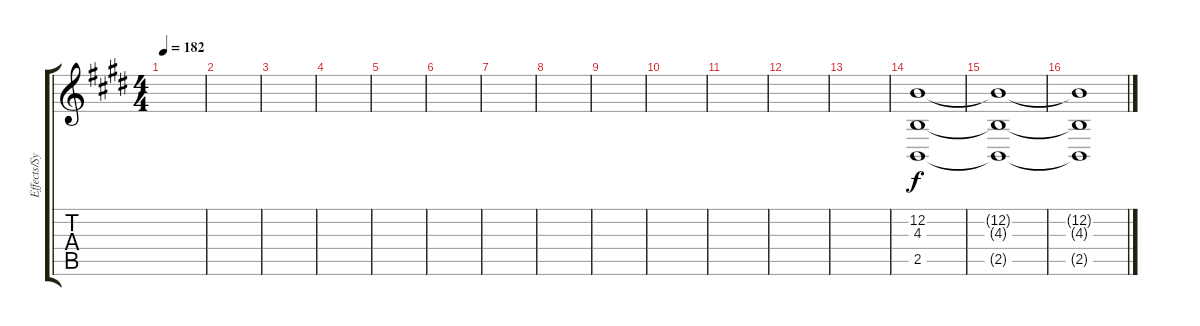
\track ("Effects/Synth" "Effects/Sy") {instrument taikodrum}
\staff {score tabs}
\tuning (Db6 B3 G3 D3 A2 E2) {hide}
\ts (4 4)
\tempo 182
\clef g2
\ks c#minor
|
|
|
|
|
|
|
|
|
|
|
|
|
(12.2 4.3 2.5).1{dy f volume 8 instrument stringensemble1} |
(12.2{t} 4.3{t} 2.5{t}).1 |
(12.2{t} 4.3{t} 2.5{t}).1{volume 3}
